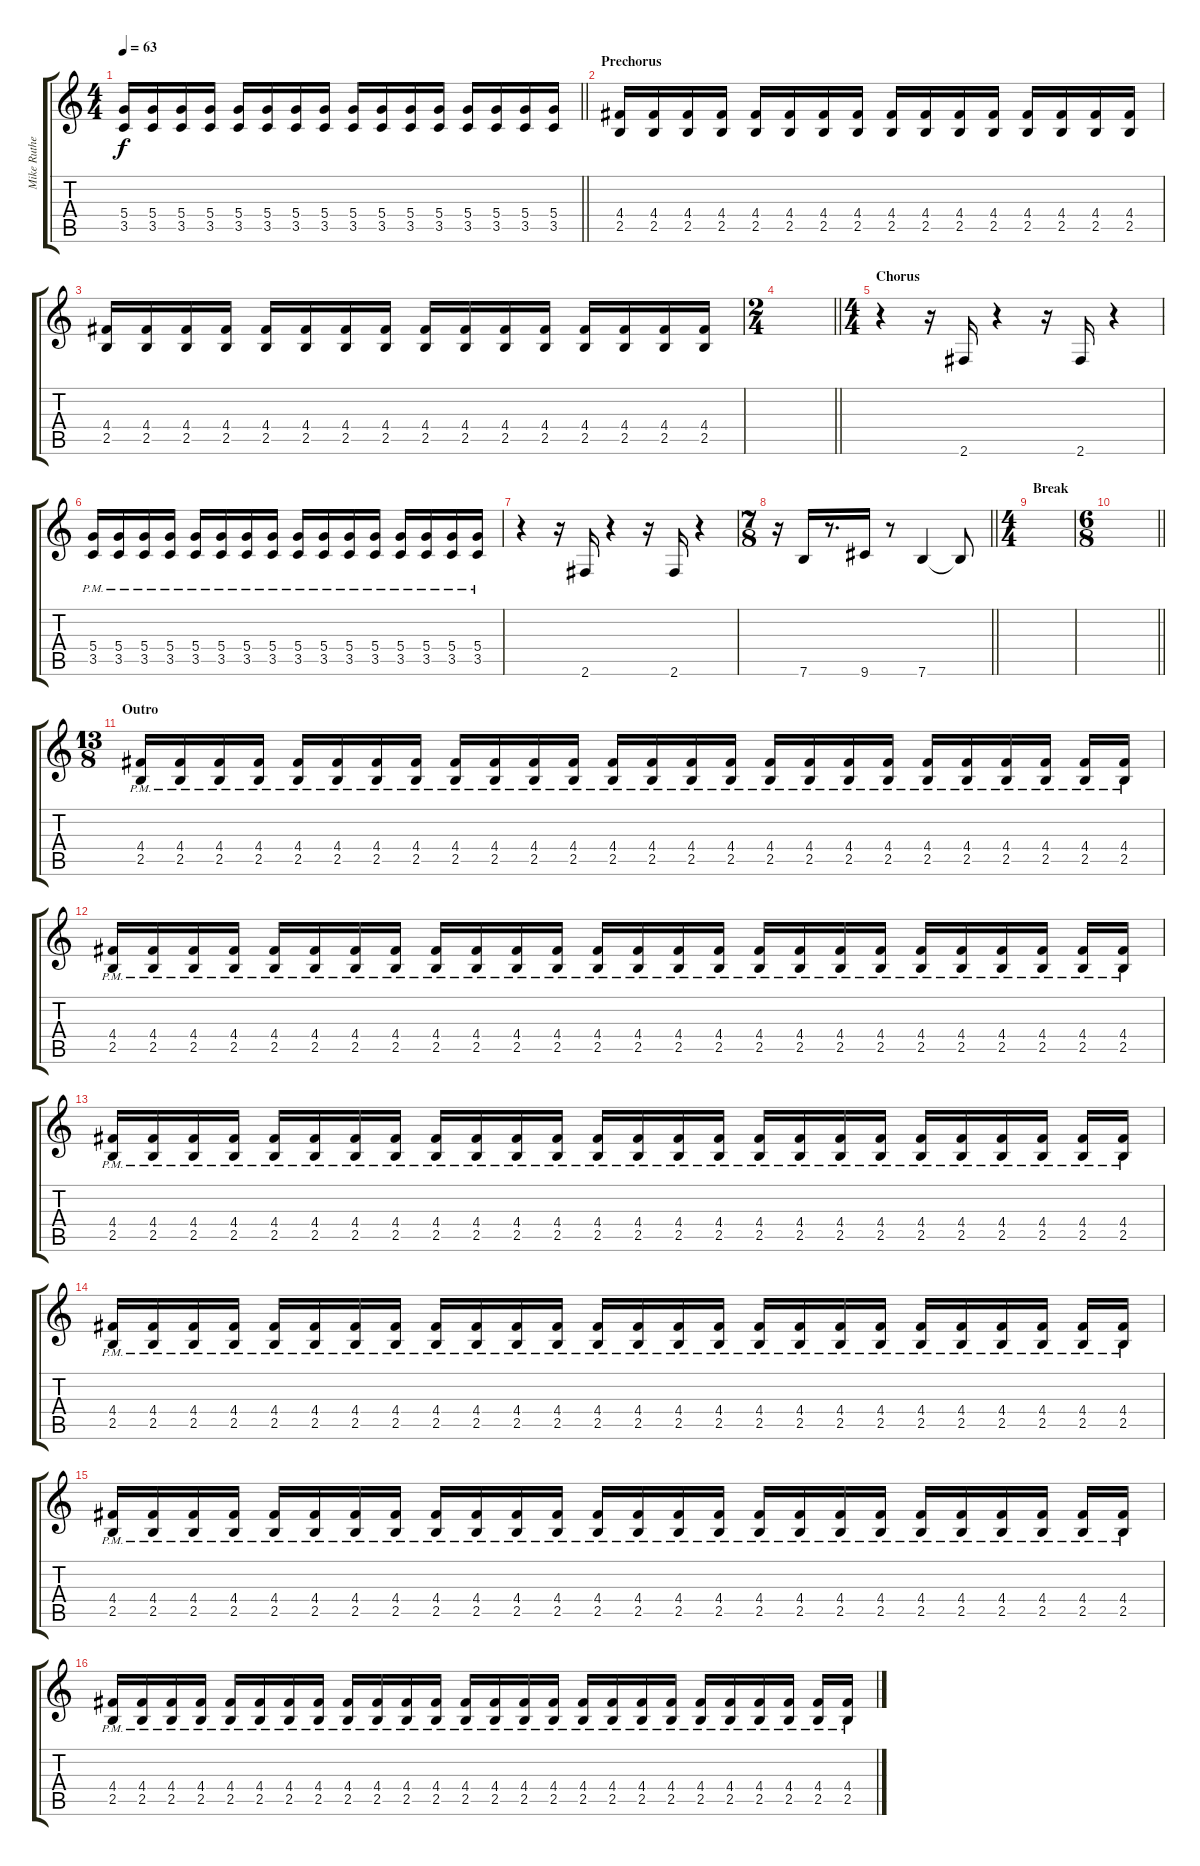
\track ("Mike Rutherford (Guitar 1)" "Mike Ruthe") {instrument electricguitarmuted}
\staff {score tabs}
\tuning (E4 B3 G3 D3 A2 E2) {hide}
\ts (4 4)
\tempo 63
\clef g2
\barLineRight lightlight
\ks c
(5.4 3.5).16{dy f} (5.4 3.5).16 (5.4 3.5).16 (5.4 3.5).16 (5.4 3.5).16 (5.4 3.5).16 (5.4 3.5).16 (5.4 3.5).16 (5.4 3.5).16 (5.4 3.5).16 (5.4 3.5).16 (5.4 3.5).16 (5.4 3.5).16 (5.4 3.5).16 (5.4 3.5).16 (5.4 3.5).16 |
\section ("" "Prechorus")
(4.4 2.5).16 (4.4 2.5).16 (4.4 2.5).16 (4.4 2.5).16 (4.4 2.5).16 (4.4 2.5).16 (4.4 2.5).16 (4.4 2.5).16 (4.4 2.5).16 (4.4 2.5).16 (4.4 2.5).16 (4.4 2.5).16 (4.4 2.5).16 (4.4 2.5).16 (4.4 2.5).16 (4.4 2.5).16 |
(4.4 2.5).16 (4.4 2.5).16 (4.4 2.5).16 (4.4 2.5).16 (4.4 2.5).16 (4.4 2.5).16 (4.4 2.5).16 (4.4 2.5).16 (4.4 2.5).16 (4.4 2.5).16 (4.4 2.5).16 (4.4 2.5).16 (4.4 2.5).16 (4.4 2.5).16 (4.4 2.5).16 (4.4 2.5).16 |
\ts (2 4)
\barLineRight lightlight
|
\ts (4 4)
\section ("" "Chorus")
r.4 r.16 2.6.16 r.4 r.16 2.6.16 r.4 |
(5.4{pm} 3.5{pm}).16 (5.4{pm} 3.5{pm}).16 (5.4{pm} 3.5{pm}).16 (5.4{pm} 3.5{pm}).16 (5.4{pm} 3.5{pm}).16 (5.4{pm} 3.5{pm}).16 (5.4{pm} 3.5{pm}).16 (5.4{pm} 3.5{pm}).16 (5.4{pm} 3.5{pm}).16 (5.4{pm} 3.5{pm}).16 (5.4{pm} 3.5{pm}).16 (5.4{pm} 3.5{pm}).16 (5.4{pm} 3.5{pm}).16 (5.4{pm} 3.5{pm}).16 (5.4{pm} 3.5{pm}).16 (5.4{pm} 3.5{pm}).16 |
r.4 r.16 2.6.16 r.4 r.16 2.6.16 r.4 |
\ts (7 8)
\barLineRight lightlight
r.16 7.6.16 r.8{d} 9.6.16 r.8 7.6.4 7.6{t}.8 |
\ts (4 4)
\section ("" "Break")
|
\ts (6 8)
\barLineRight lightlight
|
\ts (13 8)
\section ("" "Outro")
(4.4{pm} 2.5{pm}).16 (4.4{pm} 2.5{pm}).16 (4.4{pm} 2.5{pm}).16 (4.4{pm} 2.5{pm}).16 (4.4{pm} 2.5{pm}).16 (4.4{pm} 2.5{pm}).16 (4.4{pm} 2.5{pm}).16 (4.4{pm} 2.5{pm}).16 (4.4{pm} 2.5{pm}).16 (4.4{pm} 2.5{pm}).16 (4.4{pm} 2.5{pm}).16 (4.4{pm} 2.5{pm}).16 (4.4{pm} 2.5{pm}).16 (4.4{pm} 2.5{pm}).16 (4.4{pm} 2.5{pm}).16 (4.4{pm} 2.5{pm}).16 (4.4{pm} 2.5{pm}).16 (4.4{pm} 2.5{pm}).16 (4.4{pm} 2.5{pm}).16 (4.4{pm} 2.5{pm}).16 (4.4{pm} 2.5{pm}).16 (4.4{pm} 2.5{pm}).16 (4.4{pm} 2.5{pm}).16 (4.4{pm} 2.5{pm}).16 (4.4{pm} 2.5).16 (4.4{pm} 2.5).16 |
(4.4{pm} 2.5{pm}).16 (4.4{pm} 2.5{pm}).16 (4.4{pm} 2.5{pm}).16 (4.4{pm} 2.5{pm}).16 (4.4{pm} 2.5{pm}).16 (4.4{pm} 2.5{pm}).16 (4.4{pm} 2.5{pm}).16 (4.4{pm} 2.5{pm}).16 (4.4{pm} 2.5{pm}).16 (4.4{pm} 2.5{pm}).16 (4.4{pm} 2.5{pm}).16 (4.4{pm} 2.5{pm}).16 (4.4{pm} 2.5{pm}).16 (4.4{pm} 2.5{pm}).16 (4.4{pm} 2.5{pm}).16 (4.4{pm} 2.5{pm}).16 (4.4{pm} 2.5{pm}).16 (4.4{pm} 2.5{pm}).16 (4.4{pm} 2.5{pm}).16 (4.4{pm} 2.5{pm}).16 (4.4{pm} 2.5{pm}).16 (4.4{pm} 2.5{pm}).16 (4.4{pm} 2.5{pm}).16 (4.4{pm} 2.5{pm}).16 (4.4{pm} 2.5).16 (4.4{pm} 2.5).16 |
(4.4{pm} 2.5{pm}).16 (4.4{pm} 2.5{pm}).16 (4.4{pm} 2.5{pm}).16 (4.4{pm} 2.5{pm}).16 (4.4{pm} 2.5{pm}).16 (4.4{pm} 2.5{pm}).16 (4.4{pm} 2.5{pm}).16 (4.4{pm} 2.5{pm}).16 (4.4{pm} 2.5{pm}).16 (4.4{pm} 2.5{pm}).16 (4.4{pm} 2.5{pm}).16 (4.4{pm} 2.5{pm}).16 (4.4{pm} 2.5{pm}).16 (4.4{pm} 2.5{pm}).16 (4.4{pm} 2.5{pm}).16 (4.4{pm} 2.5{pm}).16 (4.4{pm} 2.5{pm}).16 (4.4{pm} 2.5{pm}).16 (4.4{pm} 2.5{pm}).16 (4.4{pm} 2.5{pm}).16 (4.4{pm} 2.5{pm}).16 (4.4{pm} 2.5{pm}).16 (4.4{pm} 2.5{pm}).16 (4.4{pm} 2.5{pm}).16 (4.4{pm} 2.5).16 (4.4{pm} 2.5).16 |
(4.4{pm} 2.5{pm}).16 (4.4{pm} 2.5{pm}).16 (4.4{pm} 2.5{pm}).16 (4.4{pm} 2.5{pm}).16 (4.4{pm} 2.5{pm}).16 (4.4{pm} 2.5{pm}).16 (4.4{pm} 2.5{pm}).16 (4.4{pm} 2.5{pm}).16 (4.4{pm} 2.5{pm}).16 (4.4{pm} 2.5{pm}).16 (4.4{pm} 2.5{pm}).16 (4.4{pm} 2.5{pm}).16 (4.4{pm} 2.5{pm}).16 (4.4{pm} 2.5{pm}).16 (4.4{pm} 2.5{pm}).16 (4.4{pm} 2.5{pm}).16 (4.4{pm} 2.5{pm}).16 (4.4{pm} 2.5{pm}).16 (4.4{pm} 2.5{pm}).16 (4.4{pm} 2.5{pm}).16 (4.4{pm} 2.5{pm}).16 (4.4{pm} 2.5{pm}).16 (4.4{pm} 2.5{pm}).16 (4.4{pm} 2.5{pm}).16 (4.4{pm} 2.5).16 (4.4{pm} 2.5).16 |
(4.4{pm} 2.5{pm}).16 (4.4{pm} 2.5{pm}).16 (4.4{pm} 2.5{pm}).16 (4.4{pm} 2.5{pm}).16 (4.4{pm} 2.5{pm}).16 (4.4{pm} 2.5{pm}).16 (4.4{pm} 2.5{pm}).16 (4.4{pm} 2.5{pm}).16 (4.4{pm} 2.5{pm}).16 (4.4{pm} 2.5{pm}).16 (4.4{pm} 2.5{pm}).16 (4.4{pm} 2.5{pm}).16 (4.4{pm} 2.5{pm}).16 (4.4{pm} 2.5{pm}).16 (4.4{pm} 2.5{pm}).16 (4.4{pm} 2.5{pm}).16 (4.4{pm} 2.5{pm}).16 (4.4{pm} 2.5{pm}).16 (4.4{pm} 2.5{pm}).16 (4.4{pm} 2.5{pm}).16 (4.4{pm} 2.5{pm}).16 (4.4{pm} 2.5{pm}).16 (4.4{pm} 2.5{pm}).16 (4.4{pm} 2.5{pm}).16 (4.4{pm} 2.5).16 (4.4{pm} 2.5).16 |
(4.4{pm} 2.5{pm}).16 (4.4{pm} 2.5{pm}).16 (4.4{pm} 2.5{pm}).16 (4.4{pm} 2.5{pm}).16 (4.4{pm} 2.5{pm}).16 (4.4{pm} 2.5{pm}).16 (4.4{pm} 2.5{pm}).16 (4.4{pm} 2.5{pm}).16 (4.4{pm} 2.5{pm}).16 (4.4{pm} 2.5{pm}).16 (4.4{pm} 2.5{pm}).16 (4.4{pm} 2.5{pm}).16 (4.4{pm} 2.5{pm}).16 (4.4{pm} 2.5{pm}).16 (4.4{pm} 2.5{pm}).16 (4.4{pm} 2.5{pm}).16 (4.4{pm} 2.5{pm}).16 (4.4{pm} 2.5{pm}).16 (4.4{pm} 2.5{pm}).16 (4.4{pm} 2.5{pm}).16 (4.4{pm} 2.5{pm}).16 (4.4{pm} 2.5{pm}).16 (4.4{pm} 2.5{pm}).16 (4.4{pm} 2.5{pm}).16 (4.4{pm} 2.5).16 (4.4{pm} 2.5).16
